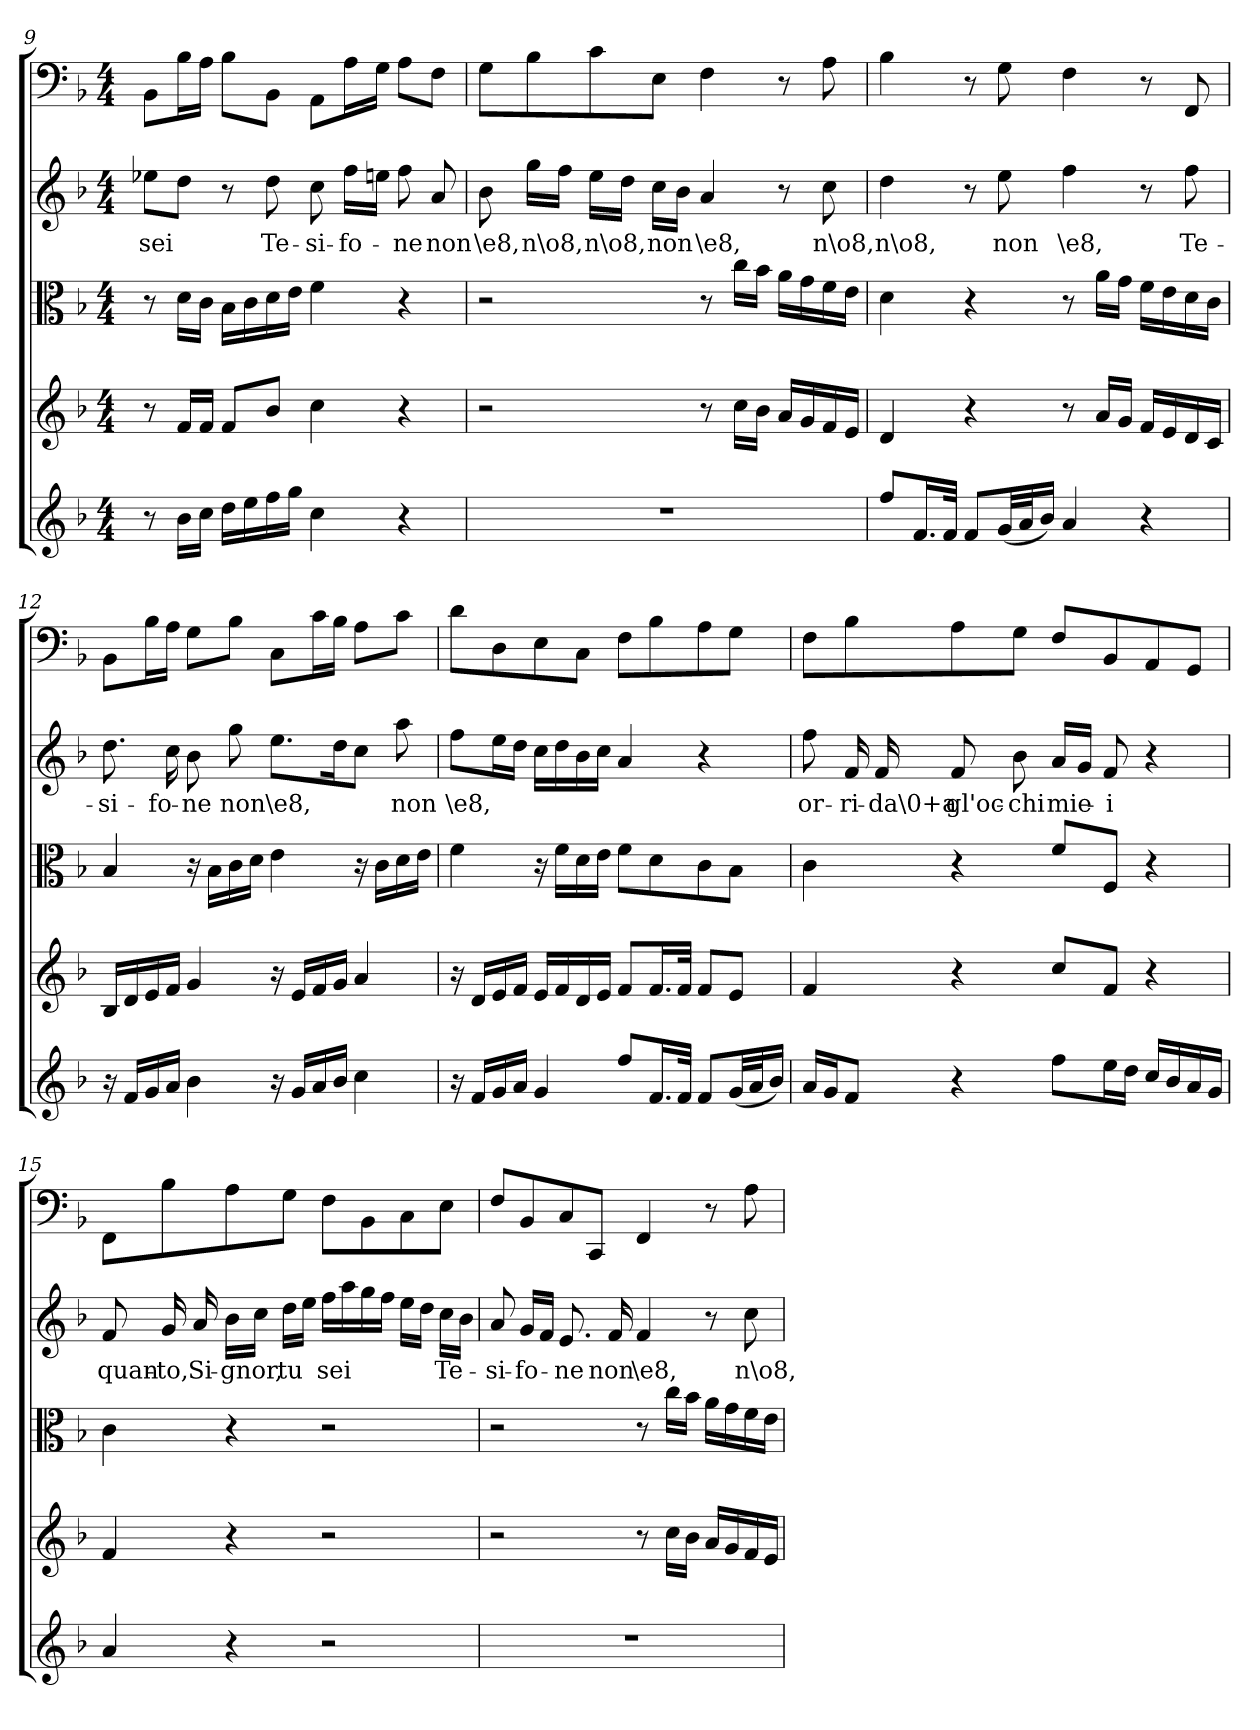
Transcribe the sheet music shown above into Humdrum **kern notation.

**kern	**kern	**kern	**kern	**text	**kern
*part5	*part4	*part3	*part2	*part2	*part1
*staff5	*staff4	*staff3	*staff2	*staff2	*staff1
*clefG2	*clefG2	*clefC3	*clefG2	*	*clefF4
*k[b-]	*k[b-]	*k[b-]	*k[b-]	*	*k[b-]
*F:	*F:	*F:	*F:	*	*F:
*M4/4	*M4/4	*M4/4	*M4/4	*	*M4/4
=9	=9	=9	=9	=9	=9
8r	8r	8r	8ee-X\L	sei	8BB-\L
16b-\LL	16f/LL	16d\LL	8dd\J	.	16B-\L
16cc\JJ	16f/JJ	16c\JJ	.	.	16A\JJ
16dd\LL	8f/L	16B-\LL	8r	.	8B-\L
16ee\	.	16c\	.	.	.
16ff\	8b-/J	16d\	8dd\	Te-	8BB-\J
16gg\JJ	.	16e\JJ	.	.	.
4cc\	4cc\	4f\	8cc\	-si-	8AA\L
.	.	.	16ff\LL	-fo-	16A\L
.	.	.	16een\JJ	.	16G\JJ
4r	4r	4r	8ff\	-ne	8A\L
.	.	.	8a/	non	8F\J
=10	=10	=10	=10	=10	=10
1r	2r	2r	8b-\	\e8,	8G\L
.	.	.	16gg\LL	n\o8,	8B-\
.	.	.	16ff\JJ	.	.
.	.	.	16ee\LL	n\o8,	8c\
.	.	.	16dd\JJ	.	.
.	.	.	16cc\LL	non	8E\J
.	.	.	16b-\JJ	.	.
.	8r	8r	4a/	\e8,	4F\
.	16cc\LL	16cc\LL	.	.	.
.	16b-\JJ	16b-\JJ	.	.	.
.	16a/LL	16a\LL	8r	.	8r
.	16g/	16g\	.	.	.
.	16f/	16f\	8cc\	n\o8,	8A\
.	16e/JJ	16e\JJ	.	.	.
=11	=11	=11	=11	=11	=11
8ff/L	4d/	4d\	4dd\	n\o8,	4B-\
16.f/L	.	.	.	.	.
32f/JJk	.	.	.	.	.
8f/L	4r	4r	8r	.	8r
(32g/LL	.	.	8ee\	non	8G\
32a/J	.	.	.	.	.
16b-/JJ)	.	.	.	.	.
4a/	8r	8r	4ff\	\e8,	4F\
.	16a/LL	16a\LL	.	.	.
.	16g/JJ	16g\JJ	.	.	.
4r	16f/LL	16f\LL	8r	.	8r
.	16e/	16e\	.	.	.
.	16d/	16d\	8ff\	Te-	8FF/
.	16c/JJ	16c\JJ	.	.	.
=12	=12	=12	=12	=12	=12
16r	16B-/LL	4B-/	8.dd\	-si-	8BB-\L
16f/LL	16d/	.	.	.	.
16g/	16e/	.	.	.	16B-\L
16a/JJ	16f/JJ	.	16cc\	-fo-	16A\JJ
4b-\	4g/	16r	8b-\	-ne	8G\L
.	.	16B-\LL	.	.	.
.	.	16c\	8gg\	non	8B-\J
.	.	16d\JJ	.	.	.
16r	16r	4e\	8.ee\L	\e8,	8C\L
16g/LL	16e/LL	.	.	.	.
16a/	16f/	.	.	.	16c\L
16b-/JJ	16g/JJ	.	16dd\K	.	16B-\JJ
4cc\	4a/	16r	8cc\J	.	8A\L
.	.	16c\LL	.	.	.
.	.	16d\	8aa\	non	8c\J
.	.	16e\JJ	.	.	.
=13	=13	=13	=13	=13	=13
16r	16r	4f\	8ff\L	\e8,	8d\L
16f/LL	16d/LL	.	.	.	.
16g/	16e/	.	16ee\L	.	8D\
16a/JJ	16f/JJ	.	16dd\JJ	.	.
4g/	16e/LL	16r	16cc\LL	.	8E\
.	16f/	16f\LL	16dd\	.	.
.	16d/	16d\	16b-\	.	8C\J
.	16e/JJ	16e\JJ	16cc\JJ	.	.
8ff/L	8f/L	8f\L	4a/	.	8F\L
16.f/L	16.f/L	8d\	.	.	8B-\
32f/JJk	32f/JJk	.	.	.	.
8f/L	8f/L	8c\	4r	.	8A\
(32g/LL	8e/J	8B-\J	.	.	8G\J
32a/J	.	.	.	.	.
16b-/JJ)	.	.	.	.	.
=14	=14	=14	=14	=14	=14
16a/LL	4f/	4c\	8ff\	or-	8F\L
16g/J	.	.	.	.	.
8f/J	.	.	16f/	-ri-	8B-\
.	.	.	16f/	-da\0+a	.
4r	4r	4r	8f/	gl'oc-	8A\
.	.	.	8b-\	-chi	8G\J
8ff\L	8cc/L	8f/L	16a/LL	mie-	8F/L
.	.	.	16g/JJ	.	.
16ee\L	8f/J	8F/J	8f/	-i	8BB-/
16dd\JJ	.	.	.	.	.
16cc/LL	4r	4r	4r	.	8AA/
16b-/	.	.	.	.	.
16a/	.	.	.	.	8GG/J
16g/JJ	.	.	.	.	.
=15	=15	=15	=15	=15	=15
4a/	4f/	4c\	8f/	quan-	8FF\L
.	.	.	16g/	-to,	8B-\
.	.	.	16a/	Si-	.
4r	4r	4r	16b-\LL	-gnor,	8A\
.	.	.	16cc\JJ	.	.
.	.	.	16dd\LL	tu	8G\J
.	.	.	16ee\JJ	.	.
2r	2r	2r	16ff\LL	sei	8F\L
.	.	.	16aa\	.	.
.	.	.	16gg\	.	8BB-\
.	.	.	16ff\JJ	.	.
.	.	.	16ee\LL	.	8C\
.	.	.	16dd\JJ	.	.
.	.	.	16cc\LL	Te-	8E\J
.	.	.	16b-\JJ	.	.
=16	=16	=16	=16	=16	=16
1r	2r	2r	8a/	-si-	8F/L
.	.	.	16g/LL	-fo-	8BB-/
.	.	.	16f/JJ	.	.
.	.	.	8.e/	-ne	8C/
.	.	.	.	.	8CC/J
.	.	.	16f/	non	.
.	8r	8r	4f/	\e8,	4FF/
.	16cc\LL	16cc\LL	.	.	.
.	16b-\JJ	16b-\JJ	.	.	.
.	16a/LL	16a\LL	8r	.	8r
.	16g/	16g\	.	.	.
.	16f/	16f\	8cc\	n\o8,	8A\
.	16e/JJ	16e\JJ	.	.	.
=	=	=	=	=	=
*-	*-	*-	*-	*-	*-
